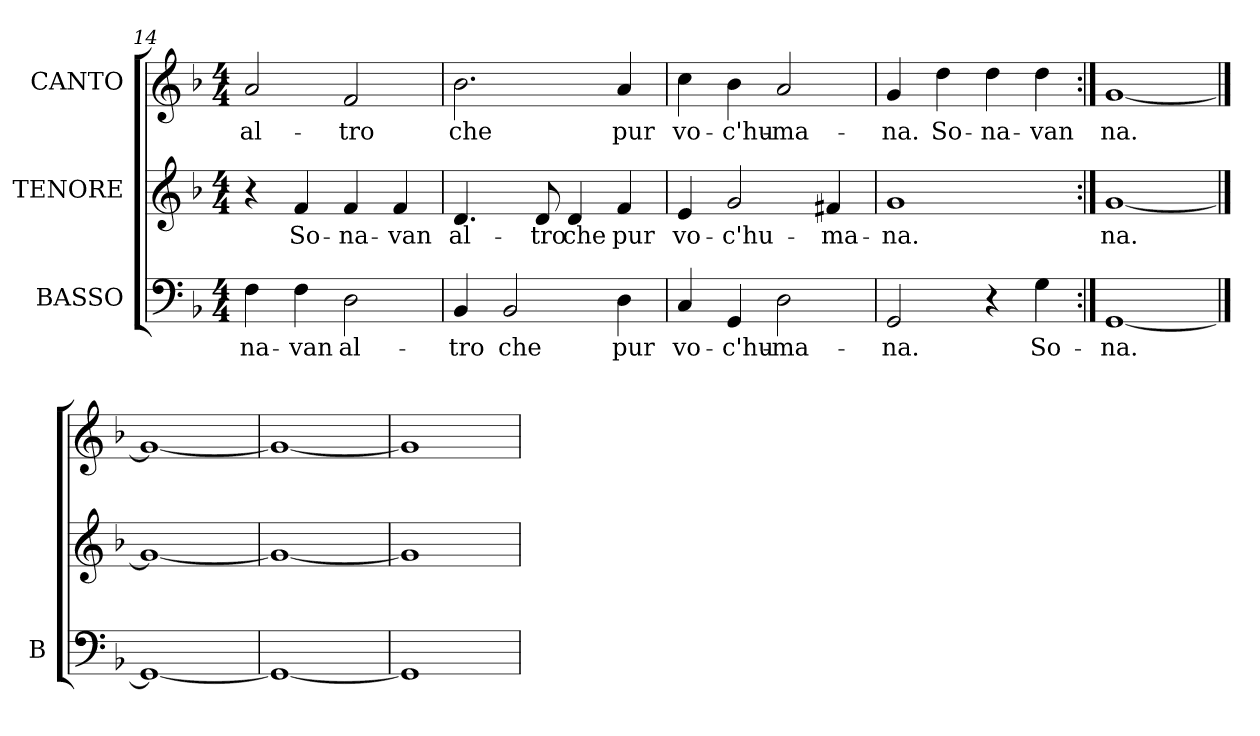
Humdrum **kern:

**kern	**text	**kern	**text	**kern	**text
*part3	*part3	*part2	*part2	*part1	*part1
*staff3	*staff3	*staff2	*staff2	*staff1	*staff1
*I"BASSO	*	*I"TENORE	*	*I"CANTO	*
*I'B	*	*	*	*	*
*clefF4	*	*clefG2	*	*clefG2	*
*k[b-]	*	*k[b-]	*	*k[b-]	*
*F:	*	*F:	*	*F:	*
*M4/4	*	*M4/4	*	*M4/4	*
=14	=14	=14	=14	=14	=14
!	!LO:LY:b:color=#000000	!	!	!	!
!	!	!	!	!	!LO:LY:b:color=#000000
4Fi\	-na-	4r	.	2ai/	al-
!	!LO:LY:b:color=#000000	!	!	!	!
!	!	!	!LO:LY:b:color=#000000	!	!
4Fi\	-van	4fi/	So-	.	.
!	!LO:LY:b:color=#000000	!	!	!	!
!	!	!	!LO:LY:b:color=#000000	!	!
!	!	!	!	!	!LO:LY:b:color=#000000
2Di\	al-	4fi/	-na-	2fi/	-tro
!	!	!	!LO:LY:b:color=#000000	!	!
.	.	4fi/	-van	.	.
=15	=15	=15	=15	=15	=15
!	!LO:LY:b:color=#000000	!	!	!	!
!	!	!	!LO:LY:b:color=#000000	!	!
!	!	!	!	!	!LO:LY:b:color=#000000
4BB-i/	-tro	4.di/	al-	2.b-i\	che
!	!LO:LY:b:color=#000000	!	!	!	!
2BB-i/	che	.	.	.	.
!	!	!	!LO:LY:b:color=#000000	!	!
.	.	8di/	-tro	.	.
!	!	!	!LO:LY:b:color=#000000	!	!
.	.	4di/	che	.	.
!	!LO:LY:b:color=#000000	!	!	!	!
!	!	!	!LO:LY:b:color=#000000	!	!
!	!	!	!	!	!LO:LY:b:color=#000000
4Di\	pur	4fi/	pur	4ai/	pur
=16	=16	=16	=16	=16	=16
!	!LO:LY:b:color=#000000	!	!	!	!
!	!	!	!LO:LY:b:color=#000000	!	!
!	!	!	!	!	!LO:LY:b:color=#000000
4Ci/	vo-	4ei/	vo-	4cci\	vo-
!	!LO:LY:b:color=#000000	!	!	!	!
!	!	!	!LO:LY:b:color=#000000	!	!
!	!	!	!	!	!LO:LY:b:color=#000000
4GGi/	-c'hu-	2gi/	-c'hu-	4b-i\	-c'hu-
!	!LO:LY:b:color=#000000	!	!	!	!
!	!	!	!	!	!LO:LY:b:color=#000000
2Di\	-ma-	.	.	2ai/	-ma-
!	!	!	!LO:LY:b:color=#000000	!	!
.	.	4f#Xi/	-ma-	.	.
=17	=17	=17	=17	=17	=17
!	!LO:LY:b:color=#000000	!	!	!	!
!	!	!	!LO:LY:b:color=#000000	!	!
!	!	!	!	!	!LO:LY:b:color=#000000
2GGi/	-na.	1gi	-na.	4gi/	-na.
!	!	!	!	!	!LO:LY:b:color=#000000
.	.	.	.	4ddi\	So-
!	!	!	!	!	!LO:LY:b:color=#000000
4r	.	.	.	4ddi\	-na-
!	!LO:LY:b:color=#000000	!	!	!	!
!	!	!	!	!	!LO:LY:b:color=#000000
4Gi\	So -	.	.	4ddi\	-van
=18:|!	=18:|!	=18:|!	=18:|!	=18:|!	=18:|!
!	!LO:LY:b:color=#000000	!	!	!	!
!	!	!	!LO:LY:b:color=#000000	!	!
!	!	!	!	!	!LO:LY:b:color=#000000
[1GGi	- na.	[1gi	- na.	[1gi	- na.
==19	==19	==19	==19	==19	==19
1GGi_	.	1gi_	.	1gi_	.
=20	=20	=20	=20	=20	=20
1GGi_	.	1gi_	.	1gi_	.
=21	=21	=21	=21	=21	=21
1GGi]	.	1gi]	.	1gi]	.
=	=	=	=	=	=
*-	*-	*-	*-	*-	*-
